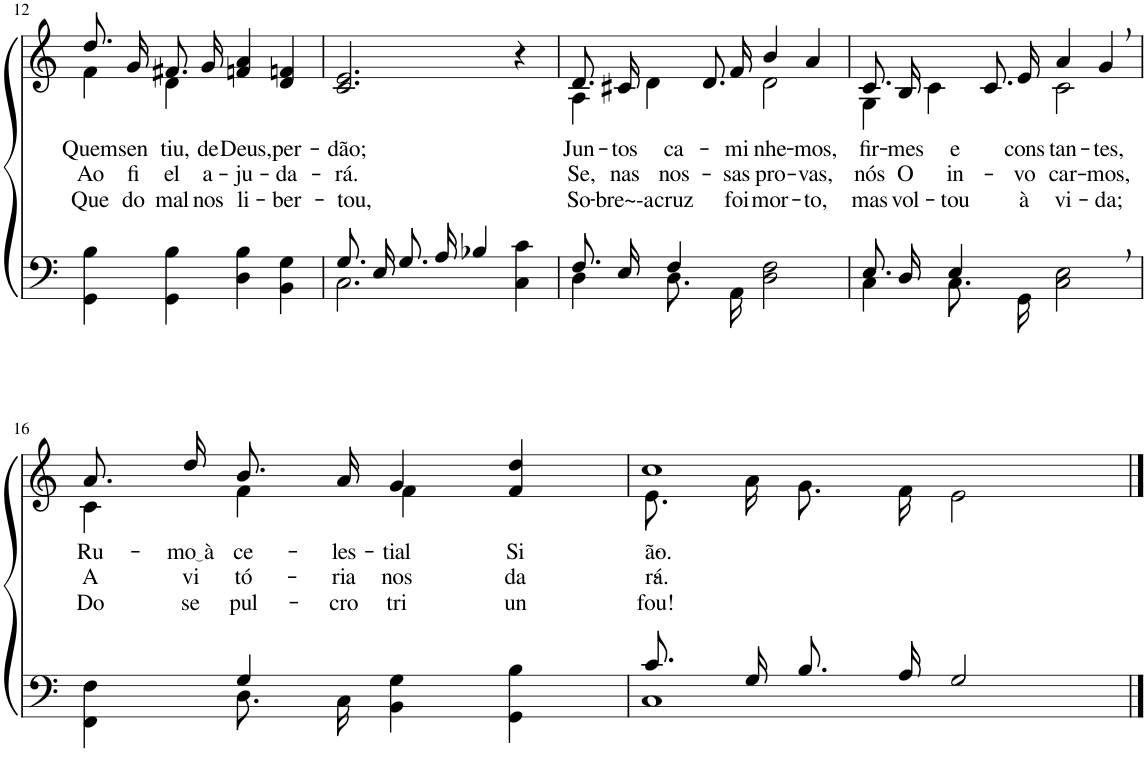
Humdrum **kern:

**kern	**kern	**text	**text	**text
*part2	*part1	*part1	*part1	*part1
*staff2	*staff1	*staff1	*staff1	*staff1
*I"Parte III e IV	*I"Parte I e II	*	*	*
!!LO:PB:g=z
*clefF4	*clefG2	*	*	*
*Trd-1c-2	*Trd-1c-2	*	*	*
*k[]	*k[]	*	*	*
*M4/4	*M4/4	*	*	*
=12	=12	=12	=12	=12
*	*^	*	*	*
!	!	!	!LO:LY:b	!LO:LY:b	!LO:LY:b
4GG\ 4B\	8.dd/L	4f\	Quem	Ao	Que
!	!	!	!LO:LY:b	!LO:LY:b	!LO:LY:b
.	16g/Jk	.	sen-	fi-	do
!	!	!	!LO:LY:b	!LO:LY:b	!LO:LY:b
4GG\ 4B\	8.f#X/L	4d\	-tiu,	-el	mal
!	!	!	!LO:LY:b	!LO:LY:b	!LO:LY:b
.	16g/Jk	.	de	a-	nos
!	!	!	!LO:LY:b	!LO:LY:b	!LO:LY:b
4D\ 4B\	4fn/ 4a/	2ryy	Deus,	-ju-	li-
!	!	!	!LO:LY:b	!LO:LY:b	!LO:LY:b
4BB\ 4G\	4d/ 4fn/	.	per-	-da-	-ber-
*	*v	*v	*	*	*
=13	=13	=13	=13	=13
*^	*	*	*	*
!	!	!	!LO:LY:b	!LO:LY:b	!LO:LY:b
8.G/L	2.C\	2.c/ 2.e/	-dão;	-rá.	-tou,-
16E/Jk	.	.	.	.	.
8.G/L	.	.	.	.	.
16A/Jk	.	.	.	.	.
4B-X/	.	.	.	.	.
4C\ 4c\	4ryy	4r	.	.	.
=14	=14	=14	=14	=14	=14
*	*	*^	*	*	*
!	!	!	!	!LO:LY:b	!LO:LY:b	!LO:LY:b
8.F/L	4D\	8.d/L	4A\	Jun-	Se,	-So-
!	!	!	!	!LO:LY:b	!LO:LY:b	!LO:LY:b
16E/Jk	.	16c#X/Jk	.	-tos	nas	-bre~-a
!	!	!	!	!LO:LY:b	!LO:LY:b	!LO:LY:b
4F/	8.D\L	8.d/L	4d\	ca-	nos-	cruz
!	!	!	!	!LO:LY:b	!LO:LY:b	!LO:LY:b
.	16AA\Jk	16f/Jk	.	-mi-	-sas	foi
!	!	!	!	!LO:LY:b	!LO:LY:b	!LO:LY:b
2ryy	2D\ 2F\	4b/	2d\	-nhe-	pro-	mor-
!	!	!	!	!LO:LY:b	!LO:LY:b	!LO:LY:b
.	.	4a/	.	-mos,	-vas,	-to,
=15	=15	=15	=15	=15	=15	=15
!	!	!	!	!LO:LY:b	!LO:LY:b	!LO:LY:b
8.E/L	4C\	8.c/L	4G\	fir-	nós	mas
!	!	!	!	!LO:LY:b	!LO:LY:b	!LO:LY:b
16D/Jk	.	16B/Jk	.	-mes	O	vol-
!	!	!	!	!	!	!LO:LY:b
!	!	!	!	!LO:LY:b	!LO:LY:b	!
4E/	8.C\L	8.c/L	4c\	e	in-	-tou
!	!	!	!	!LO:LY:b	!LO:LY:b	!LO:LY:b
.	16GG\Jk	16e/Jk	.	cons-	-vo-	à
!	!	!	!	!LO:LY:b	!LO:LY:b	!LO:LY:b
2ryy	2C\ 2E\	4a/	2c\	-tan-	-car-	vi-
!	!	!	!	!LO:LY:b	!LO:LY:b	!LO:LY:b
.	.	4g,/	.	-tes,	-mos,	-da;
!!LO:LB:g=z	!!
=16	=16	=16	=16	=16	=16	=16
!	!	!	!	!LO:LY:b	!LO:LY:b	!LO:LY:b
4FF\ 4F\	4ryy	8.a/L	4c\	Ru-	A	Do
!	!	!	!	!LO:LY:b	!LO:LY:b	!LO:LY:b
.	.	16dd/Jk	.	mo à	vi-	se-
!	!	!	!	!LO:LY:b	!LO:LY:b	!LO:LY:b
4G/	8.D\L	8.b/L	4f\	ce-	-tó-	-pul-
!	!	!	!	!LO:LY:b	!LO:LY:b	!LO:LY:b
.	16C\Jk	16a/Jk	.	-les-	-ria	-cro
!	!	!	!	!LO:LY:b	!	!
!	!	!	!	!	!LO:LY:b	!LO:LY:b
2ryy	4BB\ 4G\	4g/	4f\	.	nos	tri-
!	!	!	!	!LO:LY:b	!LO:LY:b	!LO:LY:b
.	4GG\ 4B\	4f/ 4dd/	4ryy	Si-	da-	-un-
=17	=17	=17	=17	=17	=17	=17
!	!	!	!	!LO:LY:b	!LO:LY:b	!LO:LY:b
8.c/L	1C	1cc	8.e\L	-ão.-	-rá.-	-fou!
16G/Jk	.	.	16a\Jk	.	.	.
8.B/L	.	.	8.g\L	.	.	.
16A/Jk	.	.	16f\Jk	.	.	.
2G/	.	.	2e\	.	.	.
*v	*v	*	*	*	*	*
*	*v	*v	*	*	*
==	==	==	==	==
*-	*-	*-	*-	*-
